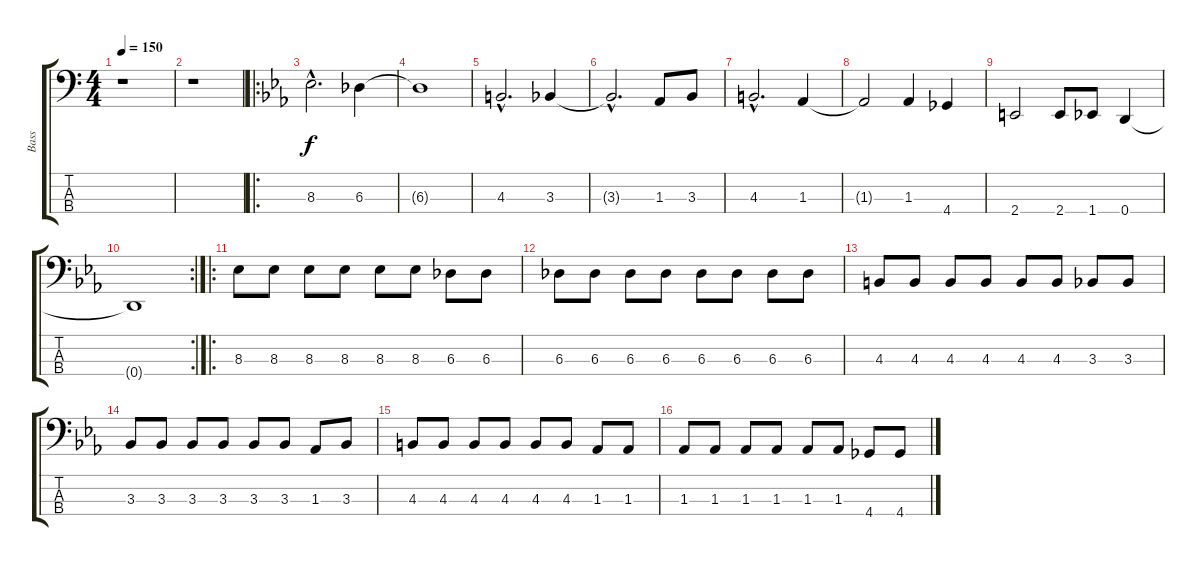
\track ("Bass" "Bass") {instrument electricbassfinger}
\staff {score tabs}
\tuning (F2 C2 G1 D1) {hide}
\ts (4 4)
\tempo 150
\clef f4
\ks aminor
r.1{dy f} |
r.1 |
\ro
\ks cminor
8.3{hac}.2{d} 6.3.4 |
6.3{t}.1 |
4.3{hac}.2{d} 3.3.4 |
3.3{hac t}.2{d} 1.3.8 3.3.8 |
4.3{hac}.2{d} 1.3.4 |
1.3{t}.2 1.3.4 4.4.4 |
2.4.2 2.4.8 1.4.8 0.4.4 |
\rc 2
0.4{t}.1 |
\ro
8.3.8 8.3.8 8.3.8 8.3.8 8.3.8 8.3.8 6.3.8 6.3.8 |
6.3.8 6.3.8 6.3.8 6.3.8 6.3.8 6.3.8 6.3.8 6.3.8 |
4.3.8 4.3.8 4.3.8 4.3.8 4.3.8 4.3.8 3.3.8 3.3.8 |
3.3.8 3.3.8 3.3.8 3.3.8 3.3.8 3.3.8 1.3.8 3.3.8 |
4.3.8 4.3.8 4.3.8 4.3.8 4.3.8 4.3.8 1.3.8 1.3.8 |
1.3.8 1.3.8 1.3.8 1.3.8 1.3.8 1.3.8 4.4.8 4.4.8
